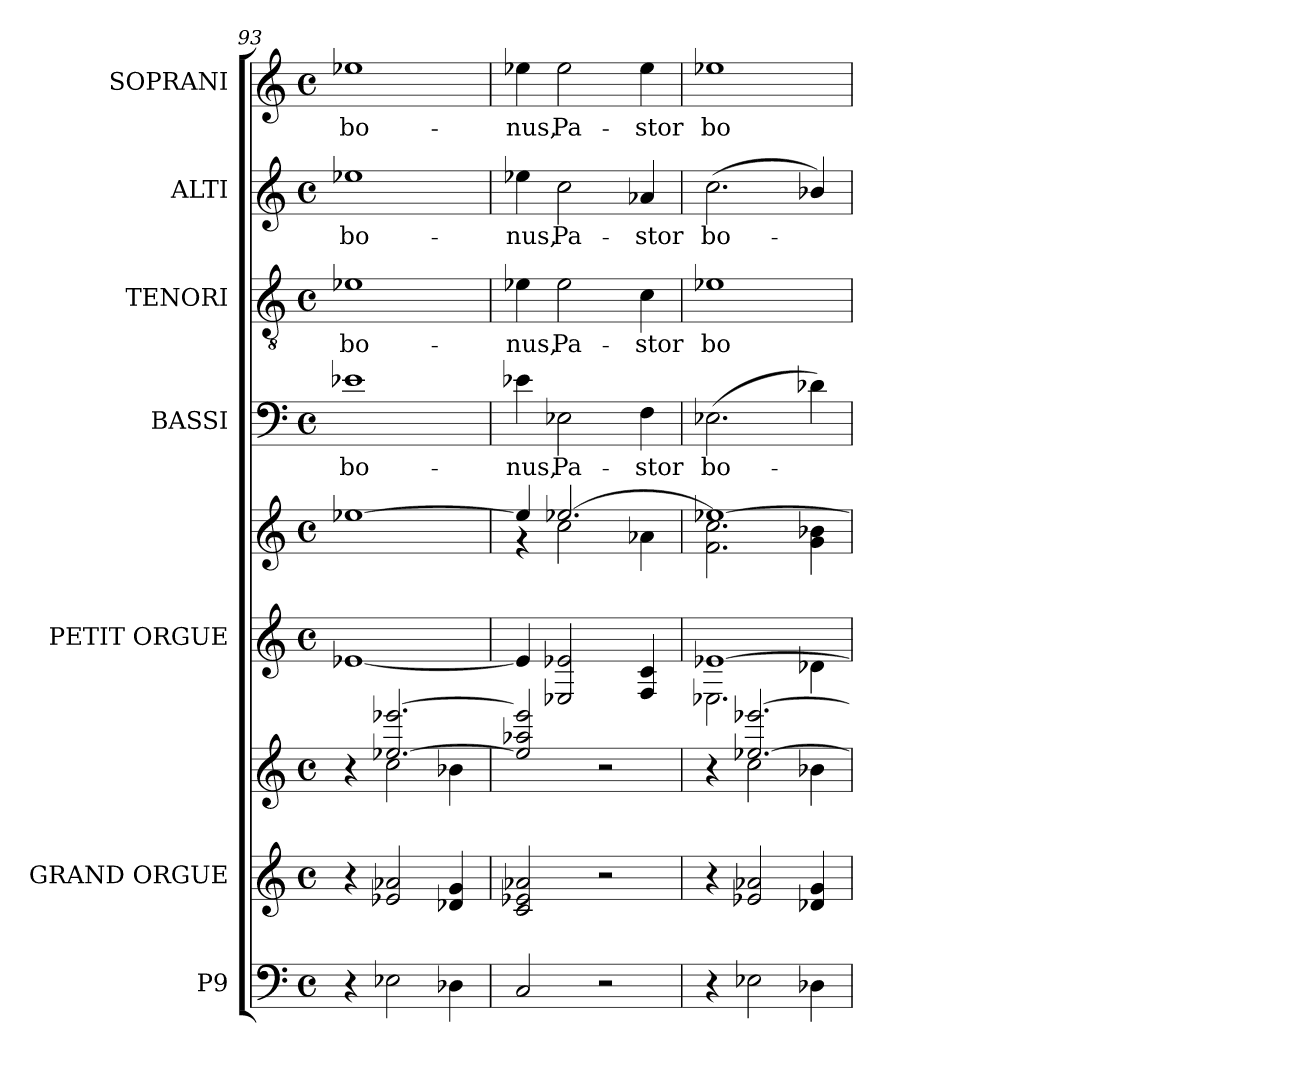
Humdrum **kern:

**kern	**kern	**kern	**kern	**kern	**kern	**text	**kern	**text	**kern	**text	**kern	**text
*part7	*part6	*part6	*part5	*part5	*part4	*part4	*part3	*part3	*part2	*part2	*part1	*part1
*staff9	*staff8	*staff7	*staff6	*staff5	*staff4	*staff4	*staff3	*staff3	*staff2	*staff2	*staff1	*staff1
*I"P9	*I"GRAND ORGUE	*	*I"PETIT ORGUE	*	*I"BASSI	*	*I"TENORI	*	*I"ALTI	*	*I"SOPRANI	*
*	*I'Org.	*	*I'Org.	*	*I'B.	*	*I'T.	*	*I'A.	*	*I'S.	*
*clefF4	*clefG2	*clefG2	*clefG2	*clefG2	*clefF4	*	*clefGv2	*	*clefG2	*	*clefG2	*
*	*	*	*	*	*	*	*ITrd7c12	*	*	*	*	*
*k[]	*k[]	*k[]	*k[]	*k[]	*k[]	*	*k[]	*	*k[]	*	*k[]	*
*C:	*C:	*C:	*C:	*C:	*C:	*	*C:	*	*C:	*	*C:	*
*M4/4	*M4/4	*M4/4	*M4/4	*M4/4	*M4/4	*	*M4/4	*	*M4/4	*	*M4/4	*
*met(c)	*met(c)	*met(c)	*met(c)	*met(c)	*met(c)	*	*met(c)	*	*met(c)	*	*met(c)	*
=93	=93	=93	=93	=93	=93	=93	=93	=93	=93	=93	=93	=93
*	*	*^	*	*	*	*	*	*	*	*	*	*
!	!	!	!	!	!	!	!LO:LY:b:color=#000000	!	!	!	!	!	!
!	!	!	!	!	!	!	!	!	!LO:LY:b:color=#000000	!	!	!	!
!	!	!	!	!	!	!	!	!	!	!	!LO:LY:b:color=#000000	!	!
!	!	!	!	!	!	!	!	!	!	!	!	!	!LO:LY:b:color=#000000
4r	4r	4r	4ryy	[1e-Xi	[1ee-Xi	1e-Xi	bo-	1E-Xi	bo-	1ee-Xi	bo-	1ee-Xi	bo-
2E-Xi\	2e-Xi/ 2a-Xi	[2.ee-Xi/ [2.eee-Xi	2cci\	.	.	.	.	.	.	.	.	.	.
4D-Xi\	4d-Xi/ 4gi	.	4b-Xi\	.	.	.	.	.	.	.	.	.	.
*	*	*v	*v	*	*	*	*	*	*	*	*	*	*
=94	=94	=94	=94	=94	=94	=94	=94	=94	=94	=94	=94	=94
*	*	*	*	*^	*	*	*	*	*	*	*	*
*	*	*^	*	*	*	*	*	*	*	*	*	*	*
!	!	!	!	!	!	!	!	!LO:LY:b:color=#000000	!	!	!	!	!	!
*	*	*v	*v	*	*	*	*	*	*	*	*	*	*	*
*	*	*^	*	*	*	*	*	*	*	*	*	*	*
!	!	!	!	!	!	!	!	!	!	!LO:LY:b:color=#000000	!	!	!	!
*	*	*v	*v	*	*	*	*	*	*	*	*	*	*	*
*	*	*^	*	*	*	*	*	*	*	*	*	*	*
!	!	!	!	!	!	!	!	!	!	!	!	!LO:LY:b:color=#000000	!	!
*	*	*v	*v	*	*	*	*	*	*	*	*	*	*	*
*	*	*^	*	*	*	*	*	*	*	*	*	*	*
!	!	!	!	!	!	!	!	!	!	!	!	!	!	!LO:LY:b:color=#000000
*	*	*v	*v	*	*	*	*	*	*	*	*	*	*	*
2Ci/	2ci/ 2e-Xi 2a-Xi	2ee-i/] 2aa-Xi 2eee-i]	4e-i/]	4ee-i/]	4r	4e-Xi\	-nus,	4E-Xi\	-nus,	4ee-Xi\	-nus,	4ee-Xi\	-nus,
!	!	!	!	!	!	!	!LO:LY:b:color=#000000	!	!	!	!	!	!
!	!	!	!	!	!	!	!	!	!LO:LY:b:color=#000000	!	!	!	!
!	!	!	!	!	!	!	!	!	!	!	!LO:LY:b:color=#000000	!	!
!	!	!	!	!	!	!	!	!	!	!	!	!	!LO:LY:b:color=#000000
.	.	.	2E-Xi/ 2e-Xi	[2.ee-Xi/	2cci\	2E-Xi\	Pa-	2E-i\	Pa-	2cci\	Pa-	2ee-i\	Pa-
2r	2r	2r	.	.	.	.	.	.	.	.	.	.	.
!	!	!	!	!	!	!	!LO:LY:b:color=#000000	!	!	!	!	!	!
!	!	!	!	!	!	!	!	!	!LO:LY:b:color=#000000	!	!	!	!
!	!	!	!	!	!	!	!	!	!	!	!LO:LY:b:color=#000000	!	!
!	!	!	!	!	!	!	!	!	!	!	!	!	!LO:LY:b:color=#000000
.	.	.	4Fi/ 4ci	.	4a-Xi\	4Fi\	-stor	4Ci\	-stor	4a-Xi/	-stor	4ee-i\	-stor
=95	=95	=95	=95	=95	=95	=95	=95	=95	=95	=95	=95	=95	=95
*	*	*^	*^	*	*	*	*	*	*	*	*	*	*
!	!	!	!	!	!	!	!	!	!LO:LY:b:color=#000000	!	!	!	!	!	!
!	!	!	!	!	!	!	!	!	!	!	!LO:LY:b:color=#000000	!	!	!	!
!	!	!	!	!	!	!	!	!	!	!	!	!	!LO:LY:b:color=#000000	!	!
!	!	!	!	!	!	!	!	!	!	!	!	!	!	!	!LO:LY:b:color=#000000
4r	4r	4r	4ryy	[1e-Xi	2.E-Xi\	1ee-Xi_	2.fi\ 2.cci	(2.E-Xi\	bo-	1E-Xi	bo-	(2.cci\	bo-	1ee-Xi	bo-
2E-Xi\	2e-Xi/ 2a-Xi	[2.ee-Xi/ [2.eee-Xi	2cci\	.	.	.	.	.	.	.	.	.	.	.	.
4D-Xi\	4d-Xi/ 4gi	.	4b-Xi\	.	4d-Xi\	.	4gi\ 4b-Xi	4d-Xi\)	.	.	.	4b-Xi/)	.	.	.
*	*	*v	*v	*	*	*	*	*	*	*	*	*	*	*	*
*	*	*	*v	*v	*	*	*	*	*	*	*	*	*	*
*	*	*	*	*v	*v	*	*	*	*	*	*	*	*
=	=	=	=	=	=	=	=	=	=	=	=	=
*-	*-	*-	*-	*-	*-	*-	*-	*-	*-	*-	*-	*-
